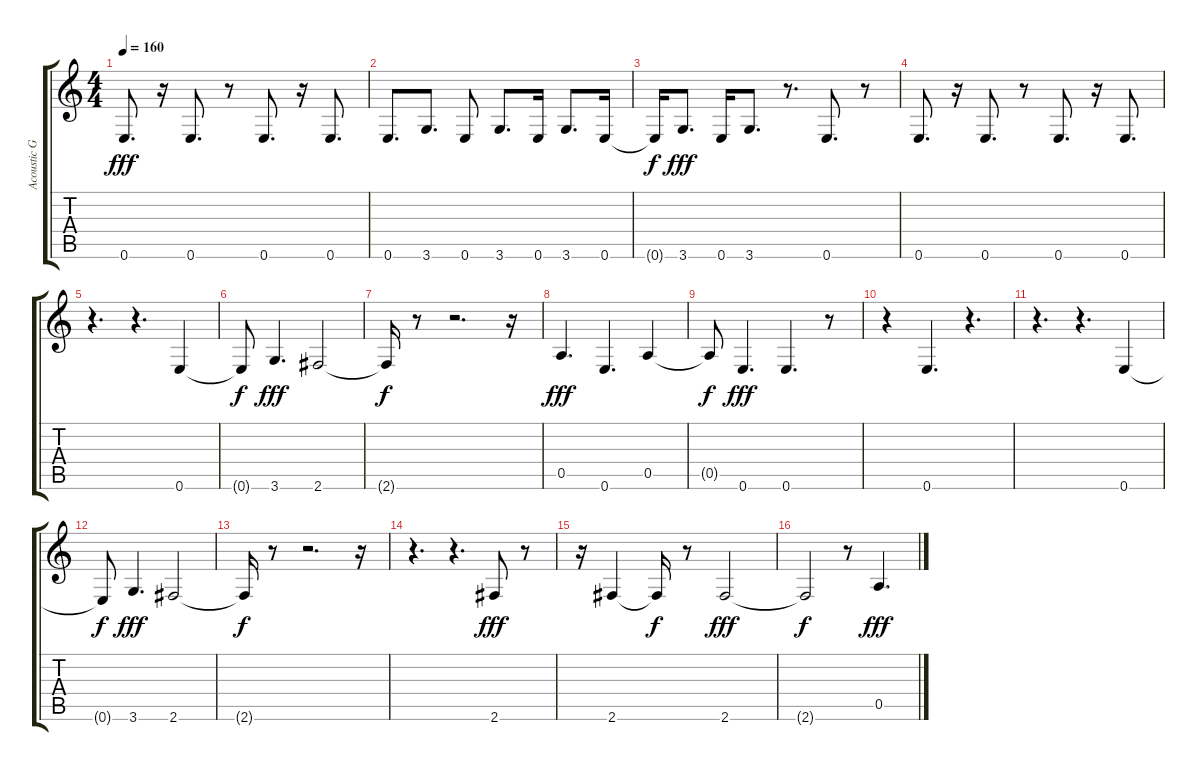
\track ("Acoustic Guitar" "Acoustic G") {instrument acousticguitarnylon}
\staff {score tabs}
\tuning (E4 B3 G3 D3 A2 E2) {hide}
\ts (4 4)
\tempo 160
\clef g2
\ks c
0.6.8{d dy fff} r.16 0.6.8{d} r.8 0.6.8{d} r.16 0.6.8{d} |
0.6.8{d} 3.6.8{d} 0.6.8 3.6.8{d} 0.6.16 3.6.8{d} 0.6.16 |
0.6{t}.16{dy f} 3.6.8{d dy fff} 0.6.16 3.6.8{d} r.8{d} 0.6.8{d} r.8 |
0.6.8{d} r.16 0.6.8{d} r.8 0.6.8{d} r.16 0.6.8{d} |
r.4{d} r.4{d} 0.6.4 |
0.6{t}.8{dy f} 3.6.4{d dy fff} 2.6.2 |
2.6{t}.16{dy f} r.8 r.2{d} r.16 |
0.5.4{d dy fff} 0.6.4{d} 0.5.4 |
0.5{t}.8{dy f} 0.6.4{d dy fff} 0.6.4{d} r.8 |
r.4 0.6.4{d} r.4{d} |
r.4{d} r.4{d} 0.6.4 |
0.6{t}.8{dy f} 3.6.4{d dy fff} 2.6.2 |
2.6{t}.16{dy f} r.8 r.2{d} r.16 |
r.4{d} r.4{d} 2.6.8{dy fff} r.8 |
r.16 2.6.4 2.6{t}.16{dy f} r.8 2.6.2{dy fff} |
2.6{t}.2{dy f} r.8 0.5.4{d dy fff}
